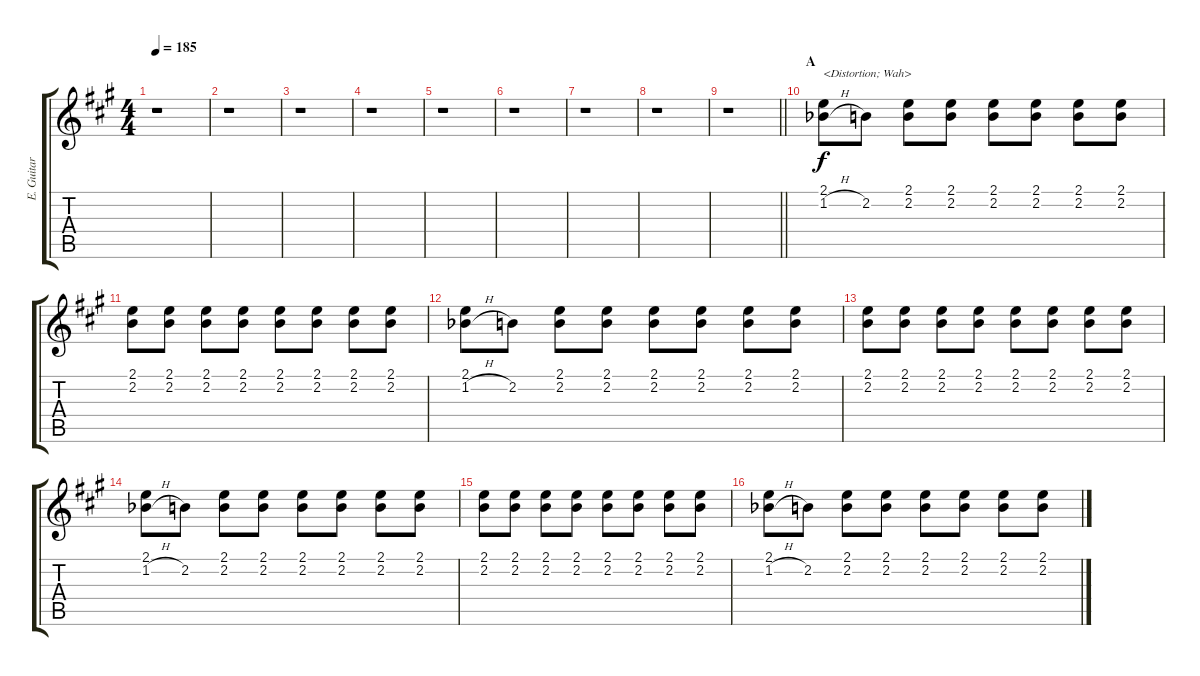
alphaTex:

\track ("E. Guitar I" "E. Guitar ") {instrument overdrivenguitar}
\staff {score tabs}
\tuning (D4 A3 F3 C3 G2 D2) {hide}
\ts (4 4)
\tempo 185
\clef g2
\ks a
r.1{dy f} |
r.1 |
r.1 |
r.1 |
r.1 |
r.1 |
r.1 |
r.1 |
\barLineRight lightlight
r.1 |
\section ("" "A")
(2.1 1.2{h acc b}).8{txt "<Distortion; Wah>"} 2.2.8 (2.1 2.2).8 (2.1 2.2).8 (2.1 2.2).8 (2.1 2.2).8 (2.1 2.2).8 (2.1 2.2).8 |
(2.1 2.2).8 (2.1 2.2).8 (2.1 2.2).8 (2.1 2.2).8 (2.1 2.2).8 (2.1 2.2).8 (2.1 2.2).8 (2.1 2.2).8 |
(2.1 1.2{h acc b}).8 2.2.8 (2.1 2.2).8 (2.1 2.2).8 (2.1 2.2).8 (2.1 2.2).8 (2.1 2.2).8 (2.1 2.2).8 |
(2.1 2.2).8 (2.1 2.2).8 (2.1 2.2).8 (2.1 2.2).8 (2.1 2.2).8 (2.1 2.2).8 (2.1 2.2).8 (2.1 2.2).8 |
(2.1 1.2{h acc b}).8 2.2.8 (2.1 2.2).8 (2.1 2.2).8 (2.1 2.2).8 (2.1 2.2).8 (2.1 2.2).8 (2.1 2.2).8 |
(2.1 2.2).8 (2.1 2.2).8 (2.1 2.2).8 (2.1 2.2).8 (2.1 2.2).8 (2.1 2.2).8 (2.1 2.2).8 (2.1 2.2).8 |
(2.1 1.2{h acc b}).8 2.2.8 (2.1 2.2).8 (2.1 2.2).8 (2.1 2.2).8 (2.1 2.2).8 (2.1 2.2).8 (2.1 2.2).8
